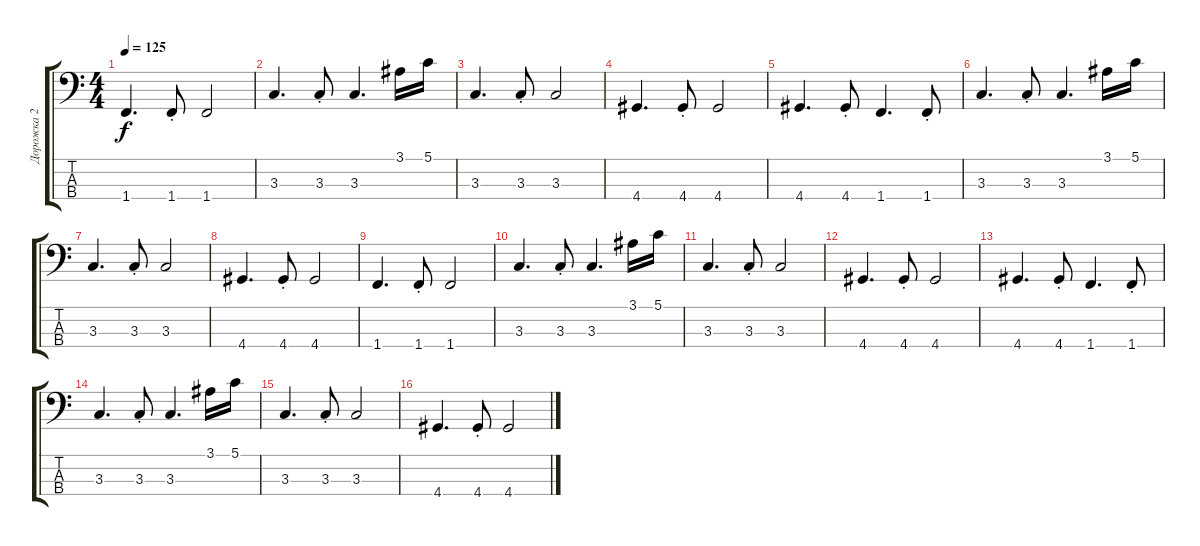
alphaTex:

\track ("Дорожка 2" "Дорожка 2") {instrument electricbassfinger}
\staff {score tabs}
\tuning (G2 D2 A1 E1) {hide}
\ts (4 4)
\tempo 125
\clef f4
\ks c
1.4.4{d dy f} 1.4{st}.8 1.4.2 |
3.3.4{d} 3.3{st}.8 3.3.4{d} 3.1.16 5.1.16 |
3.3.4{d} 3.3{st}.8 3.3.2 |
4.4.4{d} 4.4{st}.8 4.4.2 |
4.4.4{d} 4.4{st}.8 1.4.4{d} 1.4{st}.8 |
3.3.4{d} 3.3{st}.8 3.3.4{d} 3.1.16 5.1.16 |
3.3.4{d} 3.3{st}.8 3.3.2 |
4.4.4{d} 4.4{st}.8 4.4.2 |
1.4.4{d} 1.4{st}.8 1.4.2 |
3.3.4{d} 3.3{st}.8 3.3.4{d} 3.1.16 5.1.16 |
3.3.4{d} 3.3{st}.8 3.3.2 |
4.4.4{d} 4.4{st}.8 4.4.2 |
4.4.4{d} 4.4{st}.8 1.4.4{d} 1.4{st}.8 |
3.3.4{d} 3.3{st}.8 3.3.4{d} 3.1.16 5.1.16 |
3.3.4{d} 3.3{st}.8 3.3.2 |
4.4.4{d} 4.4{st}.8 4.4.2
